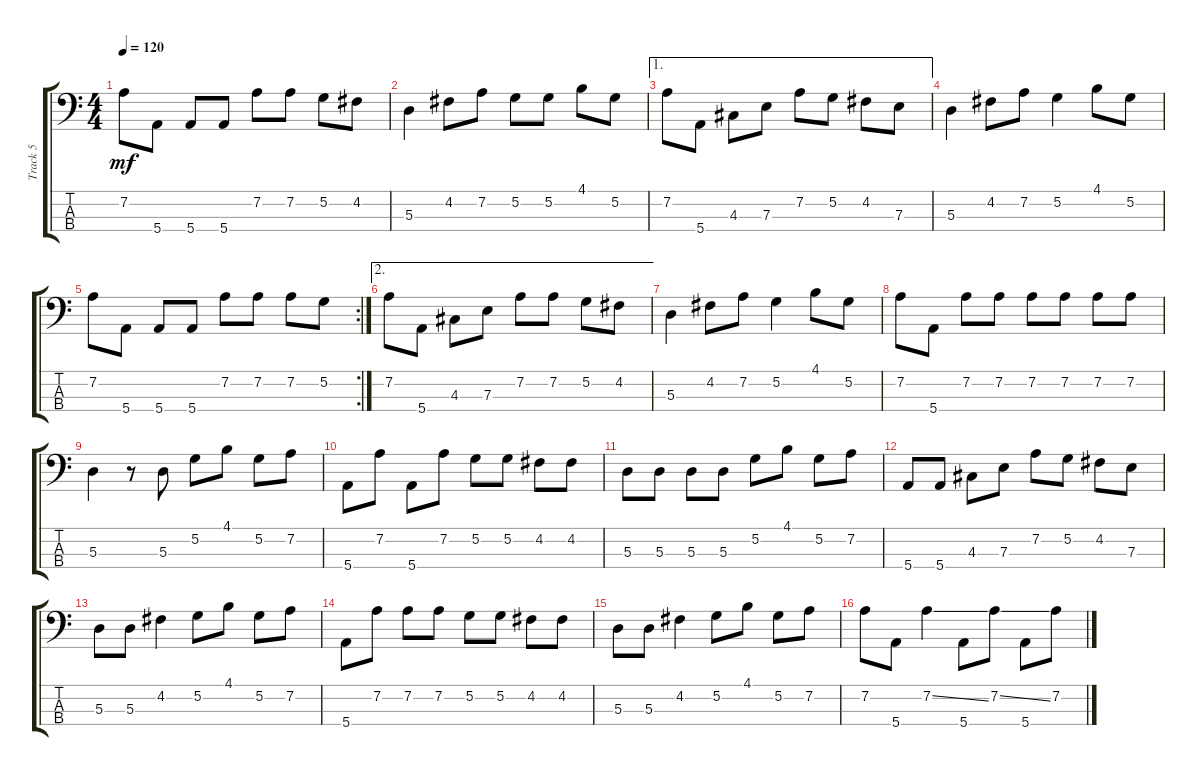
\track ("Track 5" "Track 5") {instrument electricbassfinger}
\staff {score tabs}
\tuning (G2 D2 A1 E1) {hide}
\ts (4 4)
\tempo 120
\clef f4
\ks c
7.2.8{dy mf} 5.4.8 5.4.8 5.4.8 7.2.8 7.2.8 5.2.8 4.2.8 |
5.3.4 4.2.8 7.2.8 5.2.8 5.2.8 4.1.8 5.2.8 |
\ae 1
7.2.8 5.4.8 4.3.8 7.3.8 7.2.8 5.2.8 4.2.8 7.3.8 |
5.3.4 4.2.8 7.2.8 5.2.4 4.1.8 5.2.8 |
\rc 2
7.2.8 5.4.8 5.4.8 5.4.8 7.2.8 7.2.8 7.2.8 5.2.8 |
\ae 2
7.2.8 5.4.8 4.3.8 7.3.8 7.2.8 7.2.8 5.2.8 4.2.8 |
5.3.4 4.2.8 7.2.8 5.2.4 4.1.8 5.2.8 |
7.2.8 5.4.8 7.2.8 7.2.8 7.2.8 7.2.8 7.2.8 7.2.8 |
5.3.4 r.8 5.3.8 5.2.8 4.1.8 5.2.8 7.2.8 |
5.4.8 7.2.8 5.4.8 7.2.8 5.2.8 5.2.8 4.2.8 4.2.8 |
5.3.8 5.3.8 5.3.8 5.3.8 5.2.8 4.1.8 5.2.8 7.2.8 |
5.4.8 5.4.8 4.3.8 7.3.8 7.2.8 5.2.8 4.2.8 7.3.8 |
5.3.8 5.3.8 4.2.4 5.2.8 4.1.8 5.2.8 7.2.8 |
5.4.8 7.2.8 7.2.8 7.2.8 5.2.8 5.2.8 4.2.8 4.2.8 |
5.3.8 5.3.8 4.2.4 5.2.8 4.1.8 5.2.8 7.2.8 |
7.2.8 5.4.8 7.2{ss}.4 5.4.8 7.2{ss}.8 5.4.8 7.2{ss}.8
